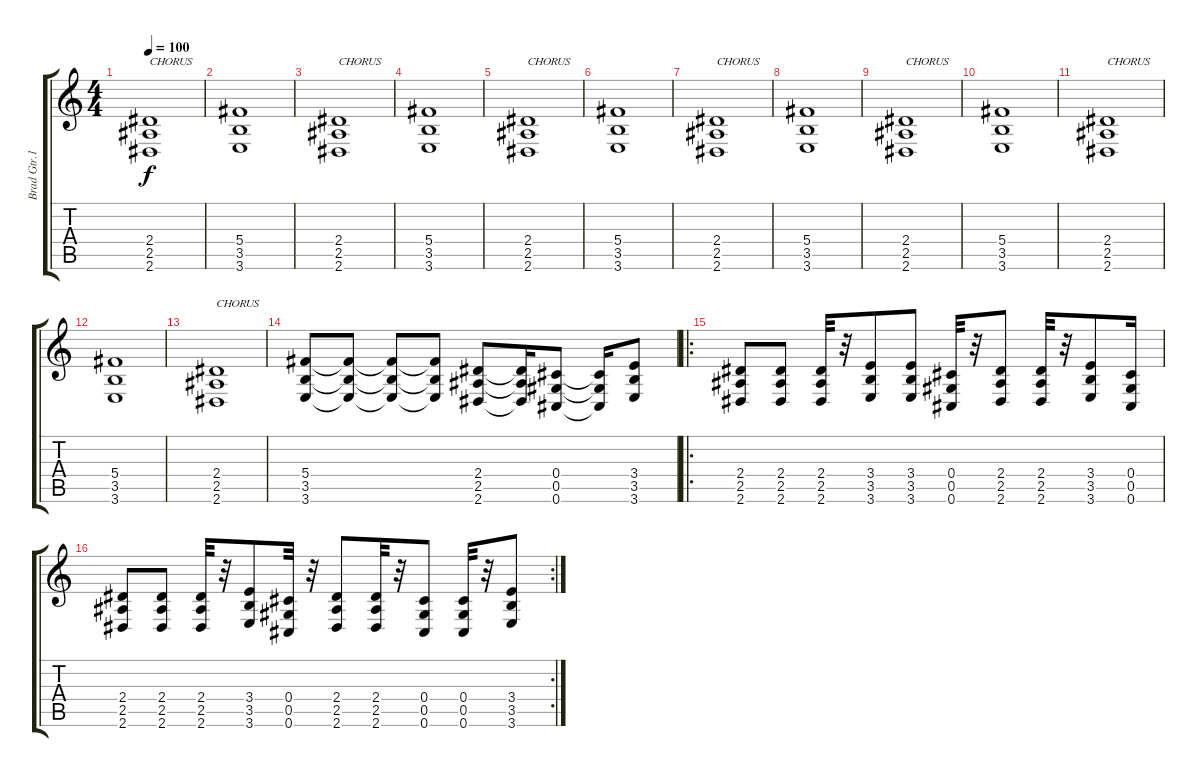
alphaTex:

\track ("Brad Gtr.1" "Brad Gtr.1") {instrument distortionguitar}
\staff {score tabs}
\tuning (Eb4 Bb3 Gb3 Db3 Ab2 Db2) {hide}
\ts (4 4)
\tempo 100
\clef g2
\ks c
(2.4 2.5 2.6).1{txt "CHORUS" dy f} |
(5.4 3.5 3.6).1 |
(2.4 2.5 2.6).1{txt "CHORUS"} |
(5.4 3.5 3.6).1 |
(2.4 2.5 2.6).1{txt "CHORUS"} |
(5.4 3.5 3.6).1 |
(2.4 2.5 2.6).1{txt "CHORUS"} |
(5.4 3.5 3.6).1 |
(2.4 2.5 2.6).1{txt "CHORUS"} |
(5.4 3.5 3.6).1 |
(2.4 2.5 2.6).1{txt "CHORUS"} |
(5.4 3.5 3.6).1 |
(2.4 2.5 2.6).1{txt "CHORUS"} |
(5.4 3.5 3.6).8 (5.4{t} 3.5{t} 3.6{t}).8 (5.4{t} 3.5{t} 3.6{t}).8 (5.4{t} 3.5{t} 3.6{t}).8 (2.4 2.5 2.6).8 (2.4{t} 2.5{t} 2.6{t}).16 (0.4 0.5 0.6).8 (0.4{t} 0.5{t} 0.6{t}).16 (3.4 3.5 3.6).8 |
\ro
(2.4 2.5 2.6).8{volume 16 balance 8 instrument distortionguitar} (2.4 2.5 2.6).8 (2.4 2.5 2.6).32 r.32 (3.4 3.5 3.6).8 (3.4 3.5 3.6).8 (0.4 0.5 0.6).32 r.32 (2.4 2.5 2.6).8 (2.4 2.5 2.6).32 r.32 (3.4 3.5 3.6).8 (0.4 0.5 0.6).16 |
\rc 2
(2.4 2.5 2.6).8 (2.4 2.5 2.6).8 (2.4 2.5 2.6).32 r.32 (3.4 3.5 3.6).8 (0.4 0.5 0.6).32 r.32 (2.4 2.5 2.6).8 (2.4 2.5 2.6).32 r.32 (0.4 0.5 0.6).8 (0.4 0.5 0.6).32 r.32 (3.4 3.5 3.6).8
